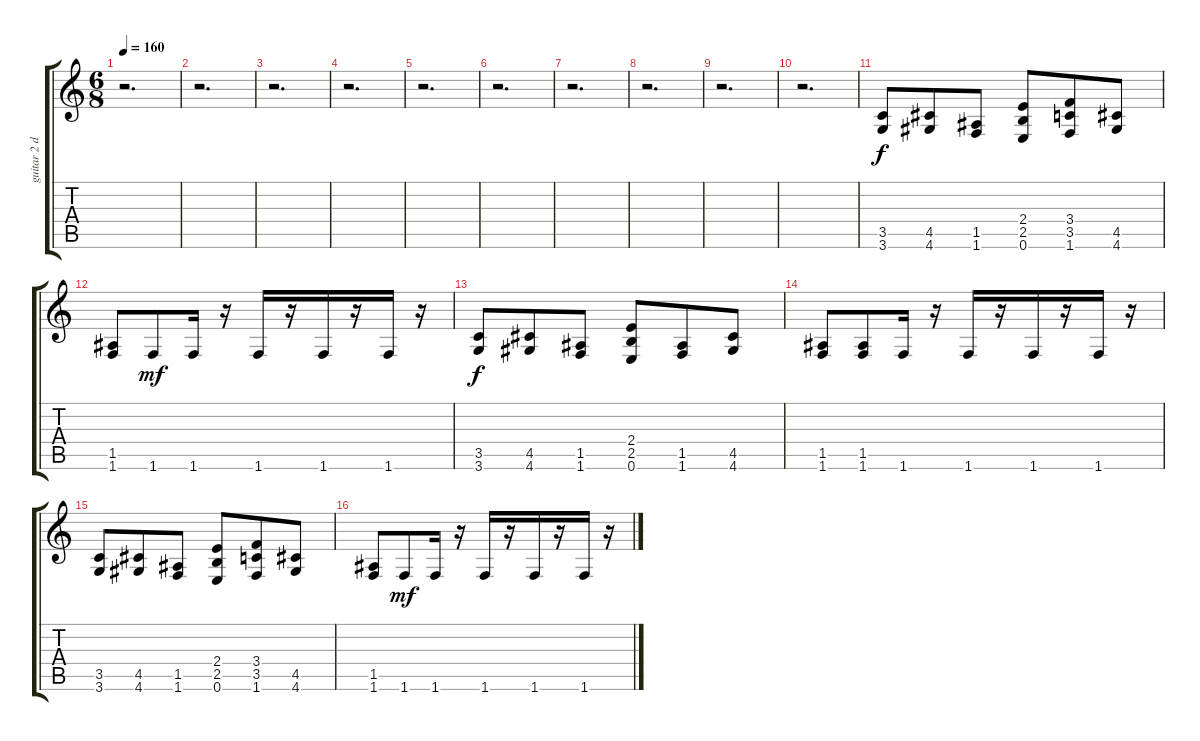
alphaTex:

\track ("guitar 2 double" "guitar 2 d") {instrument distortionguitar}
\staff {score tabs}
\tuning (E4 B3 G3 D3 A2 E2) {hide}
\ts (6 8)
\tempo 160
\clef g2
\ks c
r.2{d dy f} |
r.2{d} |
r.2{d} |
r.2{d} |
r.2{d} |
r.2{d} |
r.2{d} |
r.2{d} |
r.2{d} |
r.2{d} |
(3.5 3.6).8 (4.5 4.6).8 (1.5 1.6).8 (2.4 2.5 0.6).8 (3.4 3.5 1.6).8 (4.5 4.6).8 |
(1.5 1.6).8 1.6.8{dy mf} 1.6.16 r.16 1.6.16 r.16 1.6.16 r.16 1.6.16 r.16 |
(3.5 3.6).8{dy f} (4.5 4.6).8 (1.5 1.6).8 (2.4 2.5 0.6).8 (1.5 1.6).8 (4.5 4.6).8 |
(1.5 1.6).8 (1.5 1.6).8 1.6.16 r.16 1.6.16 r.16 1.6.16 r.16 1.6.16 r.16 |
(3.5 3.6).8 (4.5 4.6).8 (1.5 1.6).8 (2.4 2.5 0.6).8 (3.4 3.5 1.6).8 (4.5 4.6).8 |
(1.5 1.6).8 1.6.8{dy mf} 1.6.16 r.16 1.6.16 r.16 1.6.16 r.16 1.6.16 r.16
